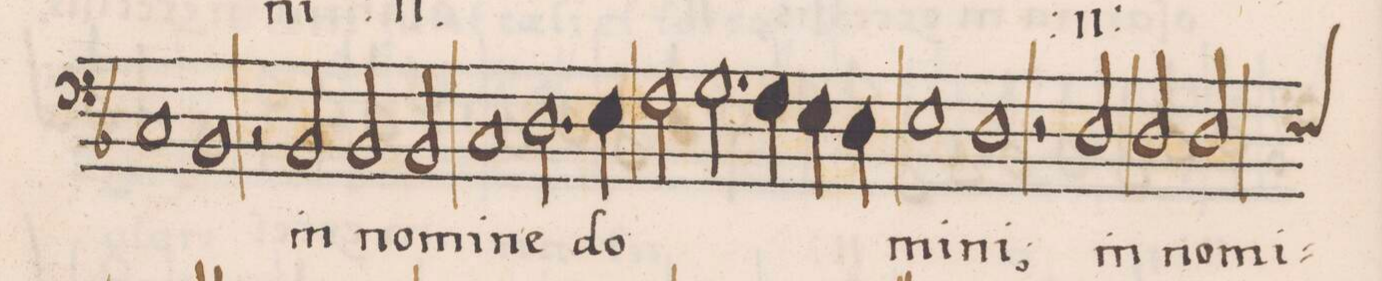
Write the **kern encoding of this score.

**kern	**text
*I"BASSVS	*
*clefF4	*
*k[b-]	*
*met(C|)	*
*M2/1	*
1C/	-mi-
=105-	=105-
1BB-/	-ni
*	*Xij
2r	.
2BB-/	in
=106-	=106-
2BB-/	no-
2BB-/	-mi-
1C/	-ne
=107-	=107-
2.D\	do-
4E\	.
2F\	.
2.G\	.
=108-	=108-
4F\	.
4E\	.
4D\	.
1E\	-mi-
=109-	=109-
1D\	-ni;
2r	.
2D/	in
=110-	=110-
2D/	no-
*custos:E	*
2D/	-mi-
*-	*-
